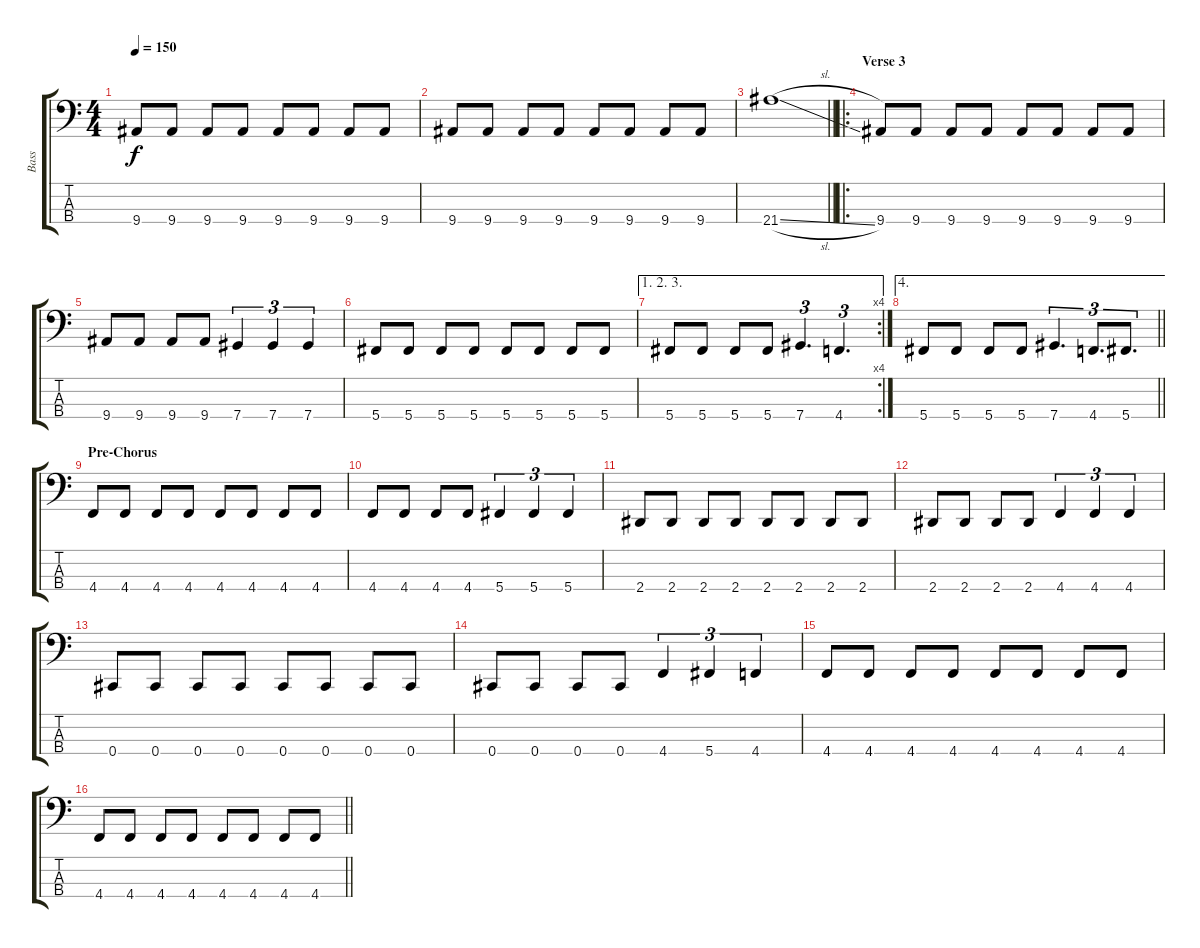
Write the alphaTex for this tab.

\track ("Bass" "Bass") {instrument electricbassfinger}
\staff {score tabs}
\tuning (Gb2 Db2 Ab1 Db1) {hide}
\ts (4 4)
\tempo 150
\clef f4
\ks c
9.4.8{dy f} 9.4.8 9.4.8 9.4.8 9.4.8 9.4.8 9.4.8 9.4.8 |
9.4.8 9.4.8 9.4.8 9.4.8 9.4.8 9.4.8 9.4.8 9.4.8 |
\barLineRight lightlight
21.4{sl}.1 |
\ro
\section ("" "Verse 3")
9.4.8 9.4.8 9.4.8 9.4.8 9.4.8 9.4.8 9.4.8 9.4.8 |
9.4.8 9.4.8 9.4.8 9.4.8 7.4.4{tu (3 2)} 7.4.4{tu (3 2)} 7.4.4{tu (3 2)} |
5.4.8 5.4.8 5.4.8 5.4.8 5.4.8 5.4.8 5.4.8 5.4.8 |
\ae (1 2 3)
\rc 4
5.4.8 5.4.8 5.4.8 5.4.8 7.4.4{d tu (3 2)} 4.4.4{d tu (3 2)} |
\ae 4
\barLineRight lightlight
5.4.8 5.4.8 5.4.8 5.4.8 7.4.4{d tu (3 2)} 4.4.8{d tu (3 2)} 5.4.8{d tu (3 2)} |
\section ("" "Pre-Chorus")
4.4.8 4.4.8 4.4.8 4.4.8 4.4.8 4.4.8 4.4.8 4.4.8 |
4.4.8 4.4.8 4.4.8 4.4.8 5.4.4{tu (3 2)} 5.4.4{tu (3 2)} 5.4.4{tu (3 2)} |
2.4.8 2.4.8 2.4.8 2.4.8 2.4.8 2.4.8 2.4.8 2.4.8 |
2.4.8 2.4.8 2.4.8 2.4.8 4.4.4{tu (3 2)} 4.4.4{tu (3 2)} 4.4.4{tu (3 2)} |
0.4.8 0.4.8 0.4.8 0.4.8 0.4.8 0.4.8 0.4.8 0.4.8 |
0.4.8 0.4.8 0.4.8 0.4.8 4.4.4{tu (3 2)} 5.4.4{tu (3 2)} 4.4.4{tu (3 2)} |
4.4.8 4.4.8 4.4.8 4.4.8 4.4.8 4.4.8 4.4.8 4.4.8 |
\barLineRight lightlight
4.4.8 4.4.8 4.4.8 4.4.8 4.4.8 4.4.8 4.4.8 4.4.8
